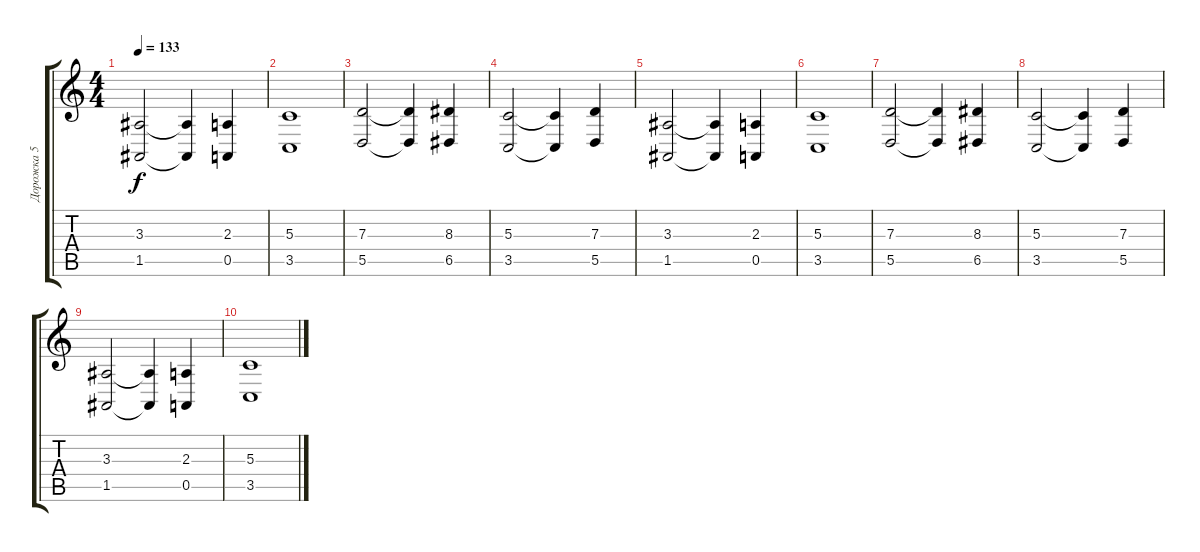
\track ("Дорожка 5" "Дорожка 5") {instrument glockenspiel}
\staff {score tabs}
\tuning (E4 B3 G3 D3 A2 E2) {hide}
\ts (4 4)
\tempo 133
\clef g2
\ks c
(3.3 1.5).2{dy f} (3.3{t} 1.5{t}).4 (2.3 0.5).4 |
(5.3 3.5).1 |
(7.3 5.5).2 (7.3{t} 5.5{t}).4 (8.3 6.5).4 |
(5.3 3.5).2 (5.3{t} 3.5{t}).4 (7.3 5.5).4 |
(3.3 1.5).2 (3.3{t} 1.5{t}).4 (2.3 0.5).4 |
(5.3 3.5).1 |
(7.3 5.5).2 (7.3{t} 5.5{t}).4 (8.3 6.5).4 |
(5.3 3.5).2 (5.3{t} 3.5{t}).4 (7.3 5.5).4 |
(3.3 1.5).2 (3.3{t} 1.5{t}).4 (2.3 0.5).4 |
(5.3 3.5).1
